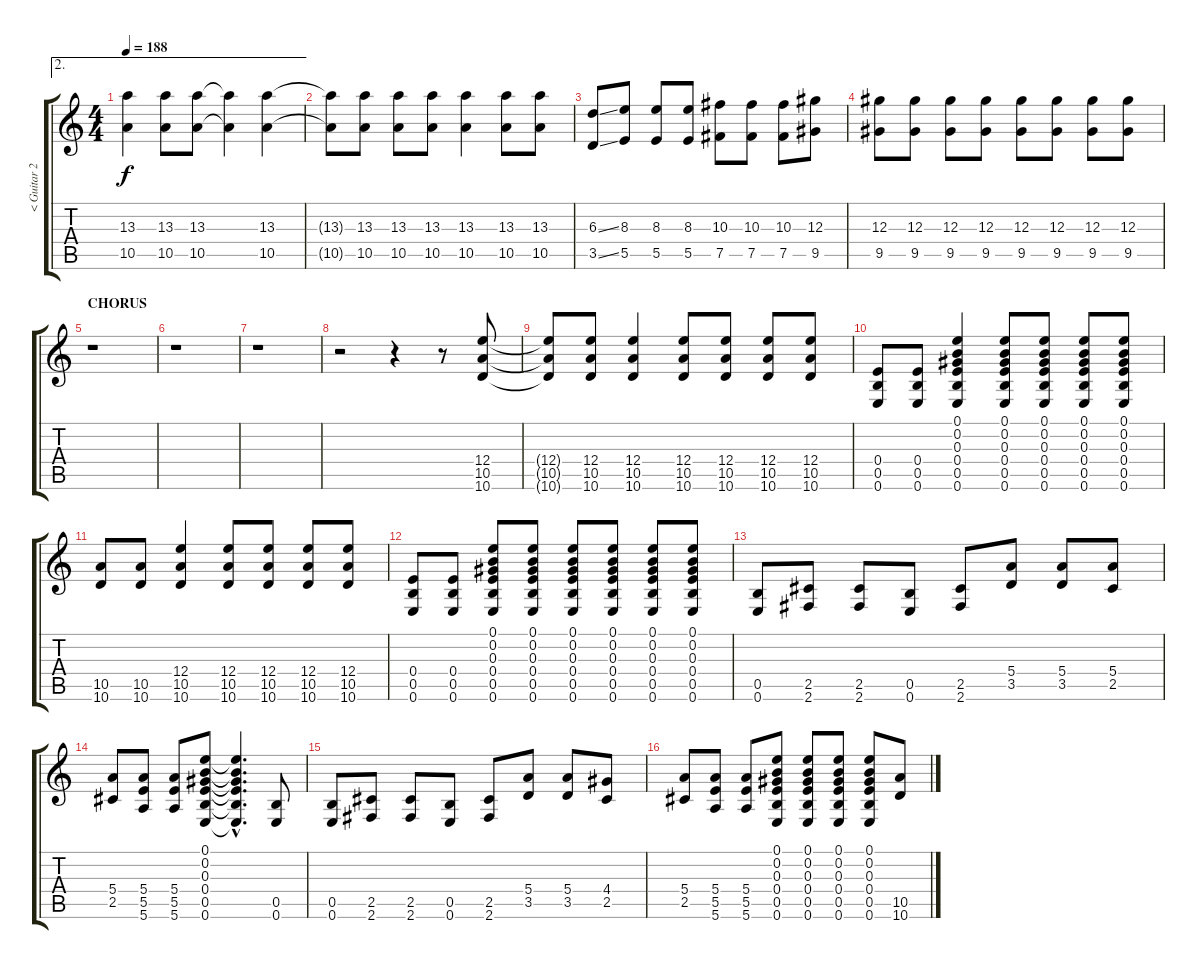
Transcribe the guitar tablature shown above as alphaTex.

\track ("< Guitar 2 >" "< Guitar 2") {instrument distortionguitar}
\staff {score tabs}
\tuning (E4 B3 Ab3 E3 B2 E2) {hide}
\ae 2
\ts (4 4)
\tempo 188
\clef g2
\ks c
(13.3 10.5).4{dy f} (13.3 10.5).8 (13.3 10.5).8 (13.3{t} 10.5{t}).4 (13.3 10.5).4 |
(13.3{t} 10.5{t}).8 (13.3 10.5).8 (13.3 10.5).8 (13.3 10.5).8 (13.3 10.5).4 (13.3 10.5).8 (13.3 10.5).8 |
(6.3{ss} 3.5{ss}).8 (8.3 5.5).8 (8.3 5.5).8 (8.3 5.5).8 (10.3 7.5).8 (10.3 7.5).8 (10.3 7.5).8 (12.3 9.5).8 |
(12.3 9.5).8 (12.3 9.5).8 (12.3 9.5).8 (12.3 9.5).8 (12.3 9.5).8 (12.3 9.5).8 (12.3 9.5).8 (12.3 9.5).8 |
\section ("" "CHORUS")
r.1 |
r.1 |
r.1 |
r.2 r.4 r.8 (12.4 10.5 10.6).8 |
(12.4{t} 10.5{t} 10.6{t}).8 (12.4 10.5 10.6).8 (12.4 10.5 10.6).4 (12.4 10.5 10.6).8 (12.4 10.5 10.6).8 (12.4 10.5 10.6).8 (12.4 10.5 10.6).8 |
(0.4 0.5 0.6).8 (0.4 0.5 0.6).8 (0.1 0.2 0.3 0.4 0.5 0.6).4 (0.1 0.2 0.3 0.4 0.5 0.6).8 (0.1 0.2 0.3 0.4 0.5 0.6).8 (0.1 0.2 0.3 0.4 0.5 0.6).8 (0.1 0.2 0.3 0.4 0.5 0.6).8 |
(10.5 10.6).8 (10.5 10.6).8 (12.4 10.5 10.6).4 (12.4 10.5 10.6).8 (12.4 10.5 10.6).8 (12.4 10.5 10.6).8 (12.4 10.5 10.6).8 |
(0.4 0.5 0.6).8 (0.4 0.5 0.6).8 (0.1 0.2 0.3 0.4 0.5 0.6).8 (0.1 0.2 0.3 0.4 0.5 0.6).8 (0.1 0.2 0.3 0.4 0.5 0.6).8 (0.1 0.2 0.3 0.4 0.5 0.6).8 (0.1 0.2 0.3 0.4 0.5 0.6).8 (0.1 0.2 0.3 0.4 0.5 0.6).8 |
(0.5 0.6).8 (2.5 2.6).8 (2.5 2.6).8 (0.5 0.6).8 (2.5 2.6).8 (5.4 3.5).8 (5.4 3.5).8 (5.4 2.5).8 |
(5.4 2.5).8 (5.4 5.5 5.6).8 (5.4 5.5 5.6).8 (0.1 0.2 0.3 0.4 0.5 0.6).8 (0.1{hac t} 0.2{hac t} 0.3{hac t} 0.4{hac t} 0.5{hac t} 0.6{hac t}).4{d} (0.5 0.6).8 |
(0.5 0.6).8 (2.5 2.6).8 (2.5 2.6).8 (0.5 0.6).8 (2.5 2.6).8 (5.4 3.5).8 (5.4 3.5).8 (4.4 2.5).8 |
(5.4 2.5).8 (5.4 5.5 5.6).8 (5.4 5.5 5.6).8 (0.1 0.2 0.3 0.4 0.5 0.6).8 (0.1 0.2 0.3 0.4 0.5 0.6).8 (0.1 0.2 0.3 0.4 0.5 0.6).8 (0.1 0.2 0.3 0.4 0.5 0.6).8 (10.5 10.6).8
